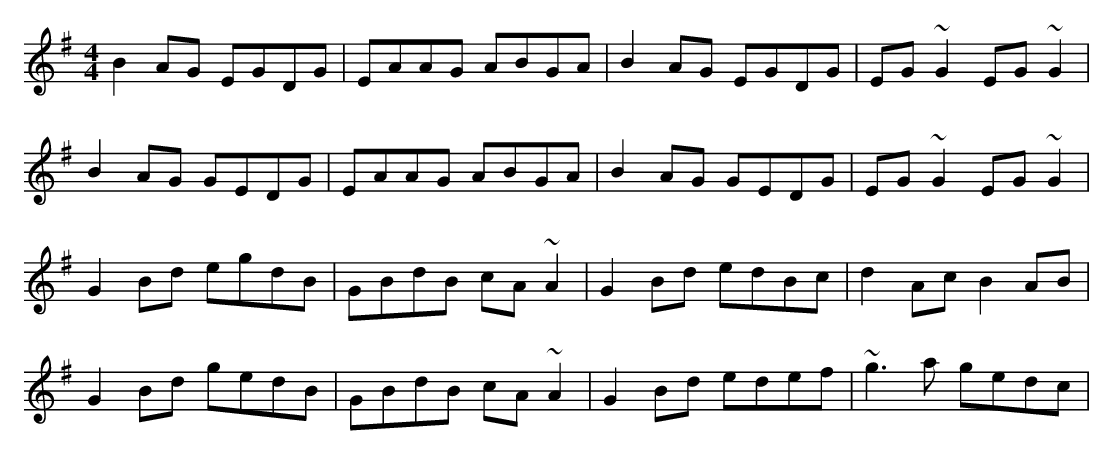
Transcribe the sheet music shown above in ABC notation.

X:1
M:4/4
K:G
B2AG EGDG|EAAG ABGA|B2AG EGDG|EG~G2 EG~G2|
B2AG GEDG|EAAG ABGA|B2AG GEDG|EG~G2 EG~G2|
G2Bd egdB|GBdB cA~A2|G2Bd edBc|d2Ac B2AB|
G2Bd gedB|GBdB cA~A2|G2Bd edef|~g3a gedc|
